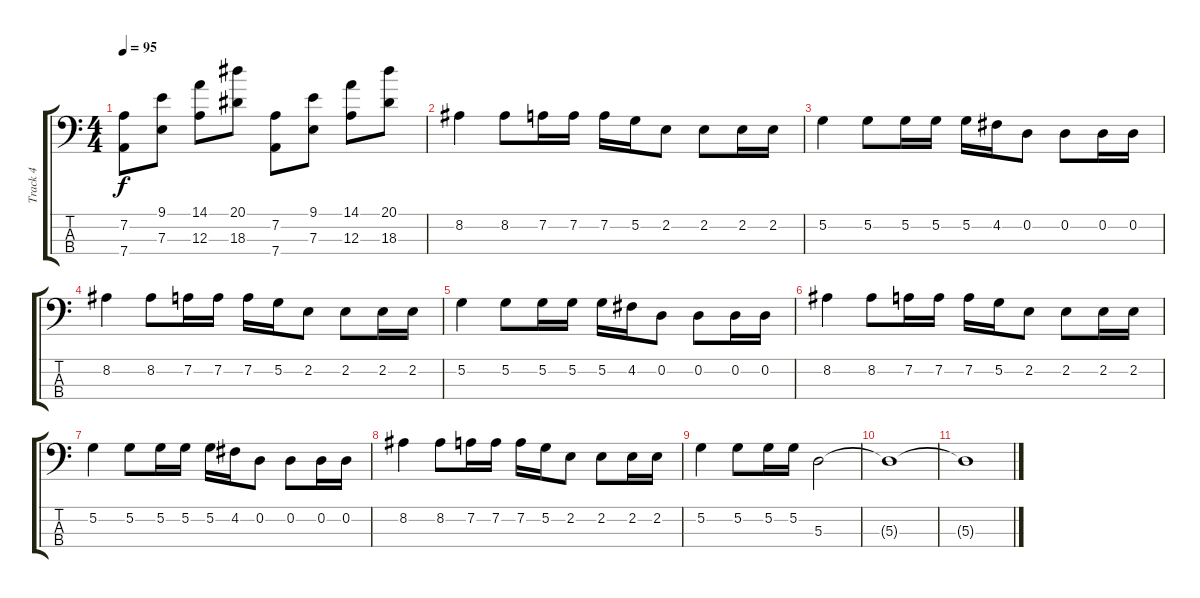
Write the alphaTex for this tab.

\track ("Track 4" "Track 4") {instrument electricbasspick}
\staff {score tabs}
\tuning (G2 D2 A1 D1) {hide}
\ts (4 4)
\tempo 95
\clef f4
\ks c
(7.2 7.4).8{dy f} (9.1 7.3).8 (14.1 12.3).8 (20.1 18.3).8 (7.2 7.4).8 (9.1 7.3).8 (14.1 12.3).8 (20.1 18.3).8 |
8.2.4 8.2.8 7.2.16 7.2.16 7.2.16 5.2.16 2.2.8 2.2.8 2.2.16 2.2.16 |
5.2.4 5.2.8 5.2.16 5.2.16 5.2.16 4.2.16 0.2.8 0.2.8 0.2.16 0.2.16 |
8.2.4 8.2.8 7.2.16 7.2.16 7.2.16 5.2.16 2.2.8 2.2.8 2.2.16 2.2.16 |
5.2.4 5.2.8 5.2.16 5.2.16 5.2.16 4.2.16 0.2.8 0.2.8 0.2.16 0.2.16 |
8.2.4 8.2.8 7.2.16 7.2.16 7.2.16 5.2.16 2.2.8 2.2.8 2.2.16 2.2.16 |
5.2.4 5.2.8 5.2.16 5.2.16 5.2.16 4.2.16 0.2.8 0.2.8 0.2.16 0.2.16 |
8.2.4 8.2.8 7.2.16 7.2.16 7.2.16 5.2.16 2.2.8 2.2.8 2.2.16 2.2.16 |
5.2.4 5.2.8 5.2.16 5.2.16 5.3.2{volume 8} |
5.3{t}.1 |
5.3{t}.1{volume 0}
